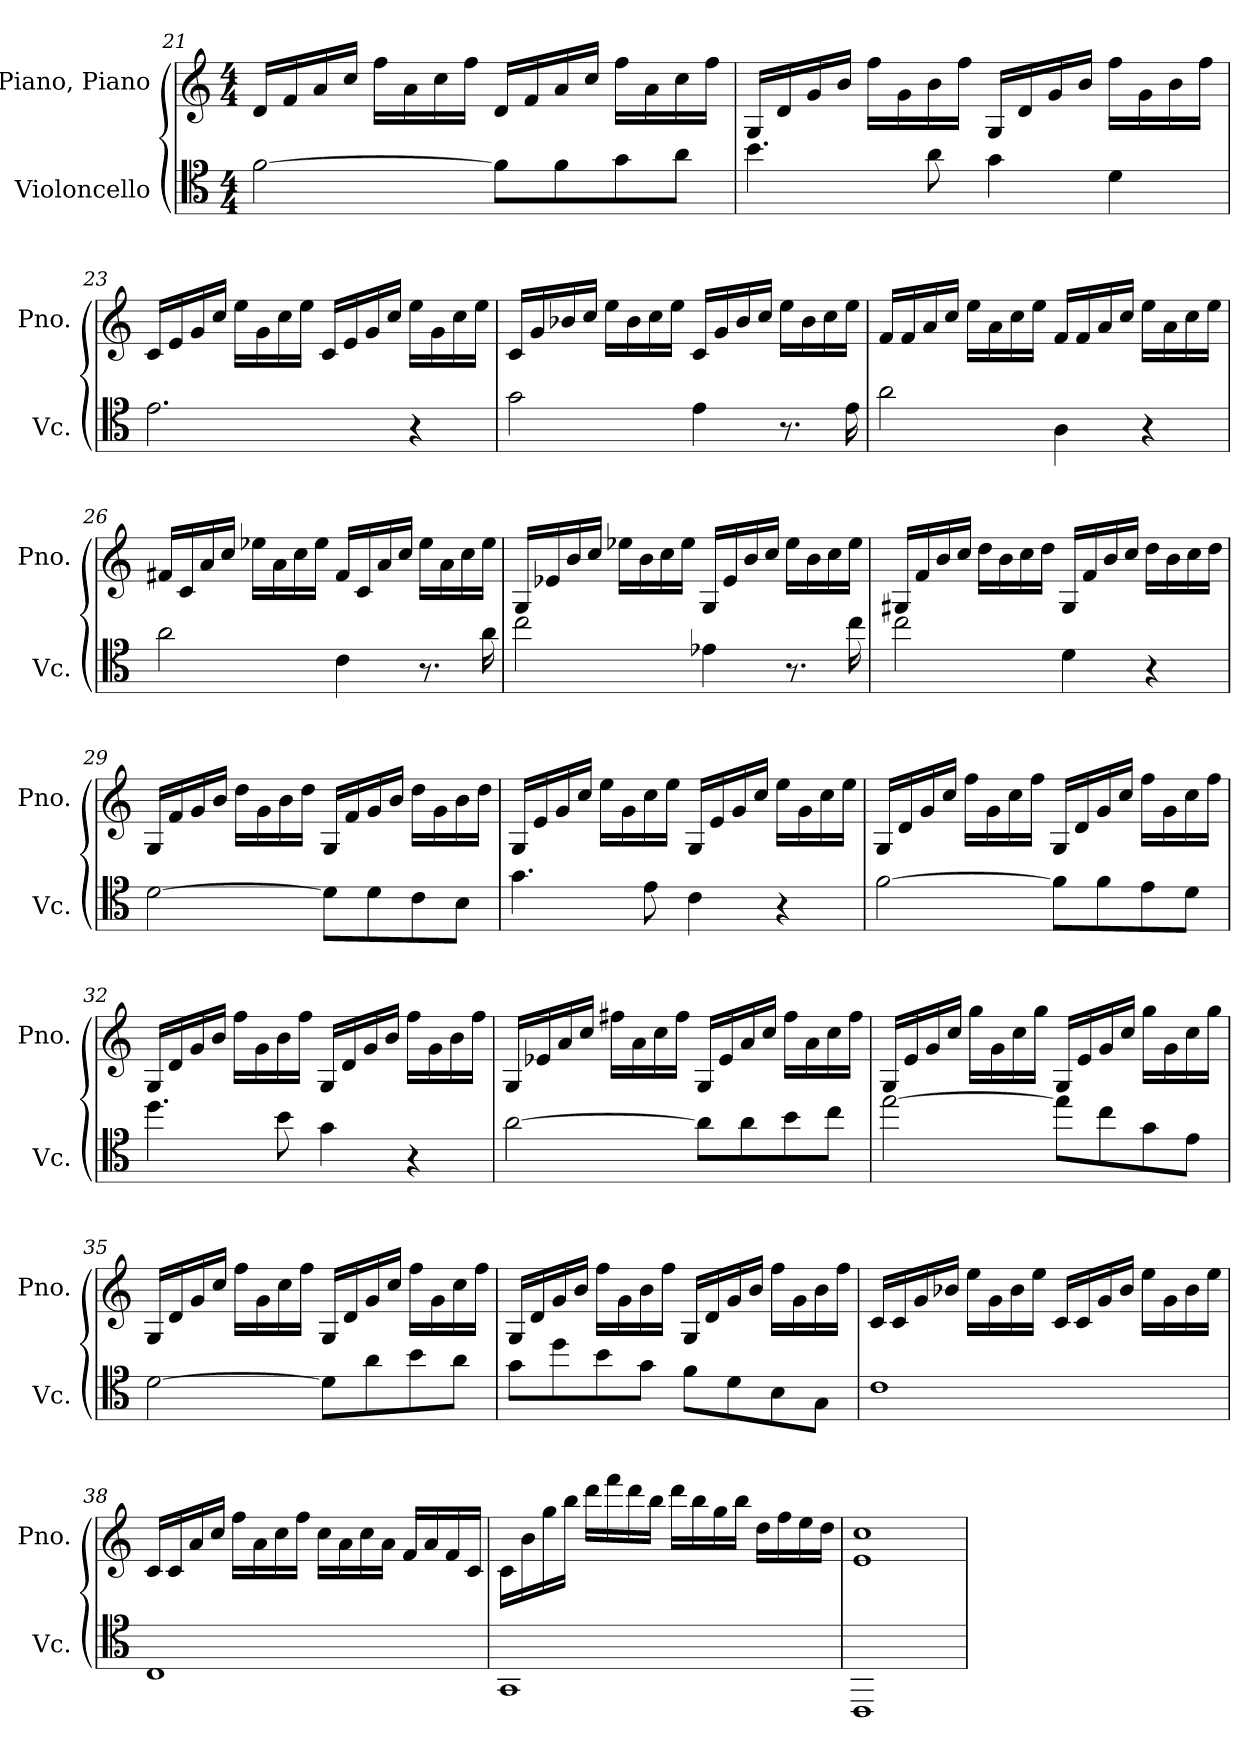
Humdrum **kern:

**kern	**kern
*part2	*part1
*staff2	*staff1
*I"Violoncello	*I"Piano, Piano
*I'Vc.	*I'Pno.
!!LO:LB:g=z
*clefC4	*clefG2
*k[]	*k[]
*M4/4	*M4/4
=21	=21
[2f\	16d/LL
.	16f/
.	16a/
.	16cc/JJ
.	16ff\LL
.	16a\
.	16cc\
.	16ff\JJ
8f\L]	16d/LL
.	16f/
8f\	16a/
.	16cc/JJ
8g\	16ff\LL
.	16a\
8a\J	16cc\
.	16ff\JJ
=22	=22
4.b\	16G/LL
.	16d/
.	16g/
.	16b/JJ
.	16ff\LL
.	16g\
8a\	16b\
.	16ff\JJ
4g\	16G/LL
.	16d/
.	16g/
.	16b/JJ
4d\	16ff\LL
.	16g\
.	16b\
.	16ff\JJ
!!LO:LB:g=z
=23	=23
2.e\	16c/LL
.	16e/
.	16g/
.	16cc/JJ
.	16ee\LL
.	16g\
.	16cc\
.	16ee\JJ
.	16c/LL
.	16e/
.	16g/
.	16cc/JJ
4r	16ee\LL
.	16g\
.	16cc\
.	16ee\JJ
=24	=24
2g\	16c/LL
.	16g/
.	16b-X/
.	16cc/JJ
.	16ee\LL
.	16b-\
.	16cc\
.	16ee\JJ
4e\	16c/LL
.	16g/
.	16b-/
.	16cc/JJ
8.r	16ee\LL
.	16b-\
.	16cc\
16e\	16ee\JJ
!!LO:PB:g=z
=25	=25
2a\	16f/LL
.	16f/
.	16a/
.	16cc/JJ
.	16ee\LL
.	16a\
.	16cc\
.	16ee\JJ
4A\	16f/LL
.	16f/
.	16a/
.	16cc/JJ
4r	16ee\LL
.	16a\
.	16cc\
.	16ee\JJ
=26	=26
2a\	16f#X/LL
.	16c/
.	16a/
.	16cc/JJ
.	16ee-X\LL
.	16a\
.	16cc\
.	16ee-\JJ
4c\	16f#/LL
.	16c/
.	16a/
.	16cc/JJ
8.r	16ee-\LL
.	16a\
.	16cc\
16a\	16ee-\JJ
!!LO:LB:g=z
=27	=27
2cc\	16G/LL
.	16e-X/
.	16b/
.	16cc/JJ
.	16ee-X\LL
.	16b\
.	16cc\
.	16ee-\JJ
4e-X\	16G/LL
.	16e-/
.	16b/
.	16cc/JJ
8.r	16ee-\LL
.	16b\
.	16cc\
16cc\	16ee-\JJ
=28	=28
2cc\	16G#X/LL
.	16f/
.	16b/
.	16cc/JJ
.	16dd\LL
.	16b\
.	16cc\
.	16dd\JJ
4d\	16G#/LL
.	16f/
.	16b/
.	16cc/JJ
4r	16dd\LL
.	16b\
.	16cc\
.	16dd\JJ
!!LO:LB:g=z
=29	=29
[2d\	16G/LL
.	16f/
.	16g/
.	16b/JJ
.	16dd\LL
.	16g\
.	16b\
.	16dd\JJ
8d\L]	16G/LL
.	16f/
8d\	16g/
.	16b/JJ
8c\	16dd\LL
.	16g\
8B\J	16b\
.	16dd\JJ
=30	=30
4.g\	16G/LL
.	16e/
.	16g/
.	16cc/JJ
.	16ee\LL
.	16g\
8e\	16cc\
.	16ee\JJ
4c\	16G/LL
.	16e/
.	16g/
.	16cc/JJ
4r	16ee\LL
.	16g\
.	16cc\
.	16ee\JJ
!!LO:LB:g=z
=31	=31
[2f\	16G/LL
.	16d/
.	16g/
.	16cc/JJ
.	16ff\LL
.	16g\
.	16cc\
.	16ff\JJ
8f\L]	16G/LL
.	16d/
8f\	16g/
.	16cc/JJ
8e\	16ff\LL
.	16g\
8d\J	16cc\
.	16ff\JJ
=32	=32
4.dd\	16G/LL
.	16d/
.	16g/
.	16b/JJ
.	16ff\LL
.	16g\
8b\	16b\
.	16ff\JJ
4g\	16G/LL
.	16d/
.	16g/
.	16b/JJ
4r	16ff\LL
.	16g\
.	16b\
.	16ff\JJ
!!LO:LB:g=z
=33	=33
[2a\	16G/LL
.	16e-X/
.	16a/
.	16cc/JJ
.	16ff#X\LL
.	16a\
.	16cc\
.	16ff#\JJ
8a\L]	16G/LL
.	16e-/
8a\	16a/
.	16cc/JJ
8b\	16ff#\LL
.	16a\
8cc\J	16cc\
.	16ff#\JJ
=34	=34
[2ee\	16G/LL
.	16e/
.	16g/
.	16cc/JJ
.	16gg\LL
.	16g\
.	16cc\
.	16gg\JJ
8ee\L]	16G/LL
.	16e/
8cc\	16g/
.	16cc/JJ
8g\	16gg\LL
.	16g\
8e\J	16cc\
.	16gg\JJ
!!LO:LB:g=z
=35	=35
[2d\	16G/LL
.	16d/
.	16g/
.	16cc/JJ
.	16ff\LL
.	16g\
.	16cc\
.	16ff\JJ
8d\L]	16G/LL
.	16d/
8a\	16g/
.	16cc/JJ
8b\	16ff\LL
.	16g\
8a\J	16cc\
.	16ff\JJ
=36	=36
8g\L	16G/LL
.	16d/
8dd\	16g/
.	16b/JJ
8b\	16ff\LL
.	16g\
8g\J	16b\
.	16ff\JJ
8f\L	16G/LL
.	16d/
8d\	16g/
.	16b/JJ
8B\	16ff\LL
.	16g\
8G\J	16b\
.	16ff\JJ
!!LO:PB:g=z
=37	=37
1c	16c/LL
.	16c/
.	16g/
.	16b-X/JJ
.	16ee\LL
.	16g\
.	16b-\
.	16ee\JJ
.	16c/LL
.	16c/
.	16g/
.	16b-/JJ
.	16ee\LL
.	16g\
.	16b-\
.	16ee\JJ
=38	=38
1C	16c/LL
.	16c/
.	16a/
.	16cc/JJ
.	16ff\LL
.	16a\
.	16cc\
.	16ff\JJ
.	16cc\LL
.	16a\
.	16cc\
.	16a\JJ
.	16f/LL
.	16a/
.	16f/
.	16c/JJ
!!LO:LB:g=z
=39	=39
1GG	16c\LL
.	16b\
.	16gg\
.	16bb\JJ
.	16ddd\LL
.	16fff\
.	16ddd\
.	16bb\JJ
.	16ddd\LL
.	16bb\
.	16gg\
.	16bb\JJ
.	16dd\LL
.	16ff\
.	16ee\
.	16dd\JJ
=40	=40
1CC	1e 1cc
=	=
*-	*-
